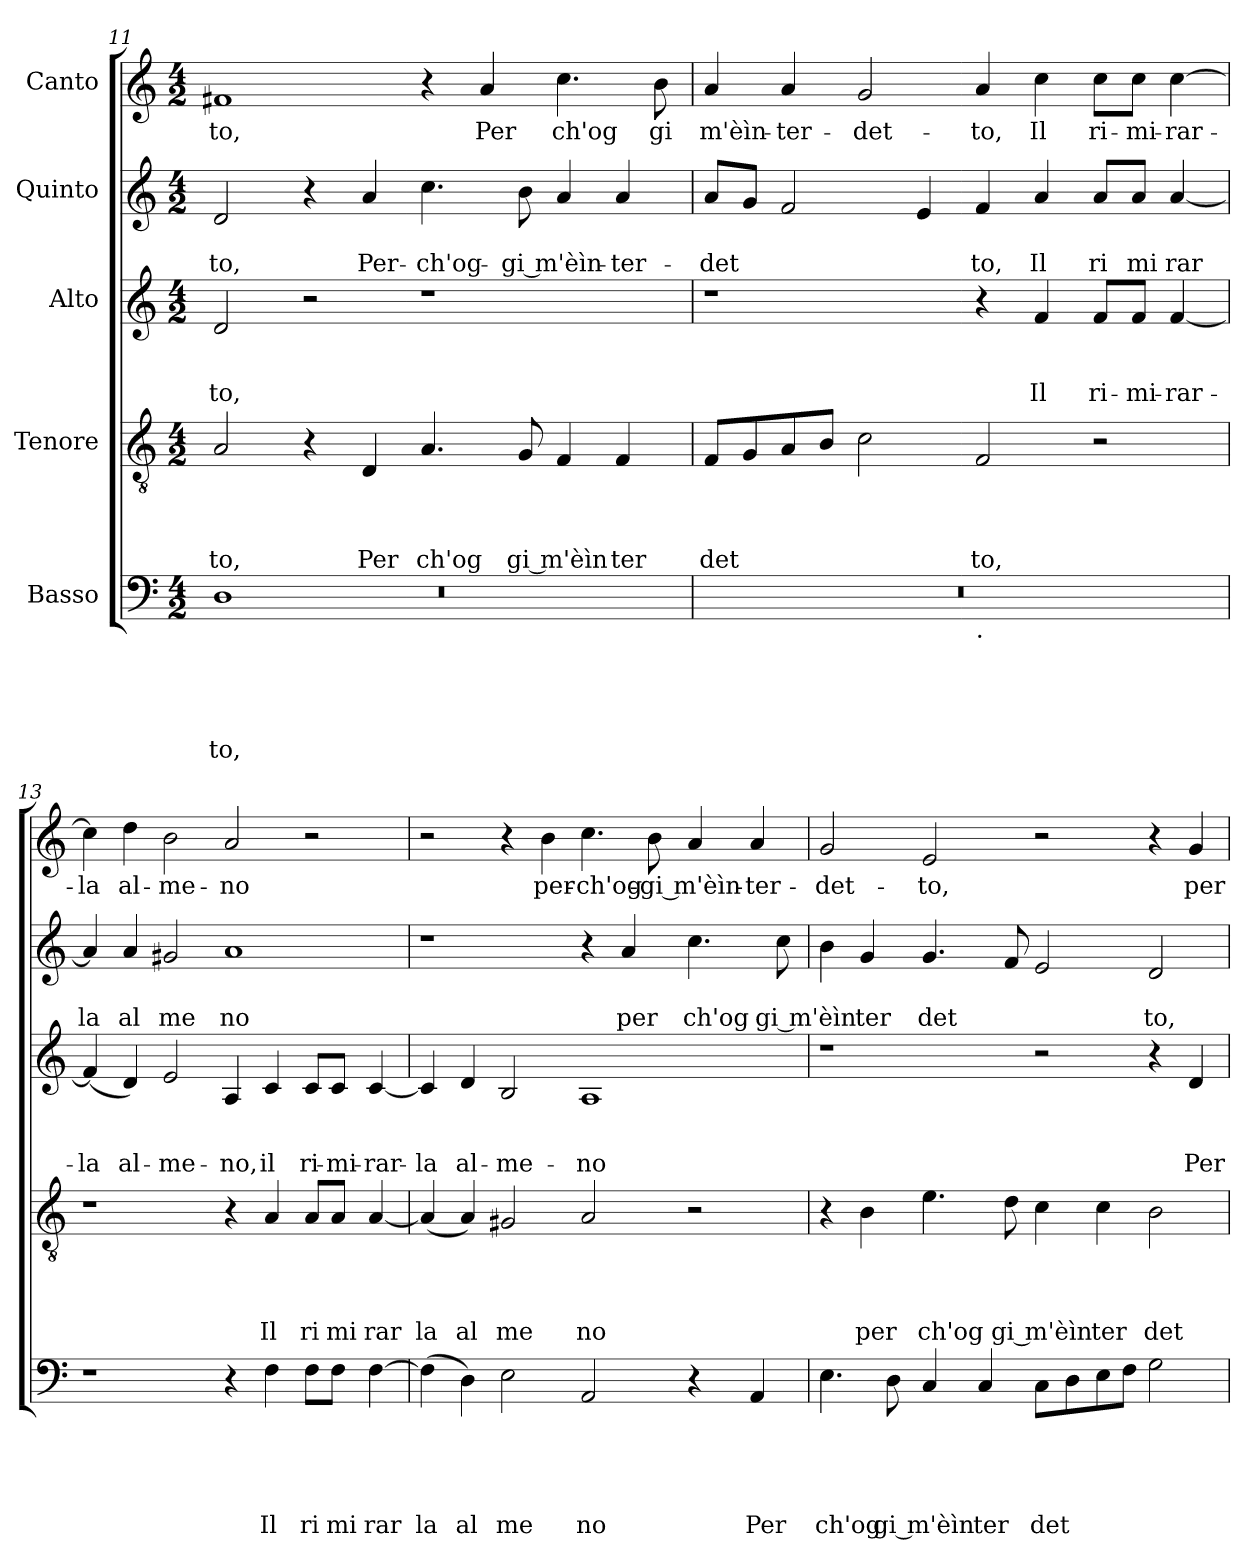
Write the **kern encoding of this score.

**kern	**text	**text	**text	**text	**text	**kern	**text	**text	**text	**text	**kern	**text	**text	**text	**kern	**text	**text	**kern	**text
*part5	*part5	*part5	*part5	*part5	*part5	*part4	*part4	*part4	*part4	*part4	*part3	*part3	*part3	*part3	*part2	*part2	*part2	*part1	*part1
*staff5	*staff5	*staff5	*staff5	*staff5	*staff5	*staff4	*staff4	*staff4	*staff4	*staff4	*staff3	*staff3	*staff3	*staff3	*staff2	*staff2	*staff2	*staff1	*staff1
*I"Basso	*	*	*	*	*	*I"Tenore	*	*	*	*	*I"Alto	*	*	*	*I"Quinto	*	*	*I"Canto	*
*clefF4	*	*	*	*	*	*clefGv2	*	*	*	*	*clefG2	*	*	*	*clefG2	*	*	*clefG2	*
*k[]	*	*	*	*	*	*k[]	*	*	*	*	*k[]	*	*	*	*k[]	*	*	*k[]	*
*C:	*	*	*	*	*	*C:	*	*	*	*	*C:	*	*	*	*C:	*	*	*C:	*
*M4/2	*	*	*	*	*	*M4/2	*	*	*	*	*M4/2	*	*	*	*M4/2	*	*	*M4/2	*
=11	=11	=11	=11	=11	=11	=11	=11	=11	=11	=11	=11	=11	=11	=11	=11	=11	=11	=11	=11
*^	*	*	*	*	*	*	*	*	*	*	*	*	*	*	*	*	*	*	*
*	*^	*	*	*	*	*	*	*	*	*	*	*	*	*	*	*	*	*	*	*
!	!	!LO:N:vis=1	!	!	!	!	!LO:LY:b	!	!	!	!	!LO:LY:b	!	!	!	!LO:LY:b	!	!	!LO:LY:b	!	!LO:LY:b
0ryy	1D	0r	.	.	.	.	-to,	2A/	.	.	.	to,	2d/	.	.	-to,	2d/	.	-to,	1f#X	to,
.	.	.	.	.	.	.	.	4r	.	.	.	.	2r	.	.	.	4r	.	.	.	.
!	!	!	!	!	!	!	!	!	!	!	!	!LO:LY:b	!	!	!	!	!	!	!LO:LY:b	!	!
.	.	.	.	.	.	.	.	4D/	.	.	.	Per	.	.	.	.	4a/	.	Per-	.	.
!	!	!	!	!	!	!	!	!	!	!	!	!LO:LY:b	!	!	!	!	!	!	!LO:LY:b	!	!
.	1ryy	.	.	.	.	.	.	4.A/	.	.	.	ch'og	1r	.	.	.	4.cc\	.	-ch'og-	4r	.
!	!	!	!	!	!	!	!	!	!	!	!	!	!	!	!	!	!	!	!	!	!LO:LY:b
.	.	.	.	.	.	.	.	.	.	.	.	.	.	.	.	.	.	.	.	4a/	Per
!	!	!	!	!	!	!	!	!	!	!	!	!LO:LY:b	!	!	!	!	!	!	!LO:LY:b	!	!
.	.	.	.	.	.	.	.	8G/	.	.	.	gi m'èìn	.	.	.	.	8b\	.	-gi m'èìn-	.	.
!	!	!	!	!	!	!	!	!	!	!	!	!	!	!	!	!	!	!	!	!	!LO:LY:b
.	.	.	.	.	.	.	.	4F/	.	.	.	.	.	.	.	.	4a/	.	.	4.cc\	ch'og
!	!	!	!	!	!	!	!	!	!	!	!	!LO:LY:b	!	!	!	!	!	!	!LO:LY:b	!	!
.	.	.	.	.	.	.	.	4F/	.	.	.	ter	.	.	.	.	4a/	.	-ter-	.	.
!	!	!	!	!	!	!	!	!	!	!	!	!	!	!	!	!	!	!	!	!	!LO:LY:b
.	.	.	.	.	.	.	.	.	.	.	.	.	.	.	.	.	.	.	.	8b\	gi
*v	*v	*v	*	*	*	*	*	*	*	*	*	*	*	*	*	*	*	*	*	*	*
!!LO:PB:g=z
=12	=12	=12	=12	=12	=12	=12	=12	=12	=12	=12	=12	=12	=12	=12	=12	=12	=12	=12	=12
!	!	!	!	!	!	!	!	!	!	!LO:LY:b	!	!	!	!	!	!	!LO:LY:b	!	!LO:LY:b
*^	*	*	*	*	*	*	*	*	*	*	*	*	*	*	*	*	*	*	*
0r	1ryy	.	.	.	.	.	8F/L	.	.	.	det	1r	.	.	.	8a/L	.	-det	4a/	m'èìn-
.	.	.	.	.	.	.	8G/	.	.	.	.	.	.	.	.	8g/J	.	.	.	.
!	!	!	!	!	!	!	!	!	!	!	!	!	!	!	!	!	!	!	!	!LO:LY:b
.	.	.	.	.	.	.	8A/	.	.	.	.	.	.	.	.	2f/	.	.	4a/	-ter-
.	.	.	.	.	.	.	8B/J	.	.	.	.	.	.	.	.	.	.	.	.	.
!	!	!	!	!	!	!	!	!	!	!	!	!	!	!	!	!	!	!	!	!LO:LY:b
.	.	.	.	.	.	.	2c\	.	.	.	.	.	.	.	.	.	.	.	2g/	-det-
.	.	.	.	.	.	.	.	.	.	.	.	.	.	.	.	4e/	.	.	.	.
!	!LO:TX:b:t=.	!	!	!	!	!	!	!	!	!	!	!	!	!	!	!	!	!	!	!
!	!	!	!	!	!	!	!	!	!	!	!LO:LY:b	!	!	!	!	!	!	!LO:LY:b	!	!LO:LY:b
.	1ryy	.	.	.	.	.	2F/	.	.	.	to,	4r	.	.	.	4f/	.	to,	4a/	-to,
!	!	!	!	!	!	!	!	!	!	!	!	!	!	!	!LO:LY:b	!	!	!LO:LY:b	!	!LO:LY:b
.	.	.	.	.	.	.	.	.	.	.	.	4f/	.	.	Il	4a/	.	Il	4cc\	Il
!	!	!	!	!	!	!	!	!	!	!	!	!	!	!	!LO:LY:b	!	!	!LO:LY:b	!	!LO:LY:b
.	.	.	.	.	.	.	2r	.	.	.	.	8f/L	.	.	ri-	8a/L	.	ri	8cc\L	ri-
!	!	!	!	!	!	!	!	!	!	!	!	!	!	!	!LO:LY:b	!	!	!LO:LY:b	!	!LO:LY:b
.	.	.	.	.	.	.	.	.	.	.	.	8f/J	.	.	-mi-	8a/J	.	mi	8cc\J	-mi-
!	!	!	!	!	!	!	!	!	!	!	!	!	!	!	!LO:LY:b	!	!	!LO:LY:b	!	!LO:LY:b
.	.	.	.	.	.	.	.	.	.	.	.	[<4f/	.	.	-rar-	[<4a/	.	rar	[>4cc\	-rar-
=13	=13	=13	=13	=13	=13	=13	=13	=13	=13	=13	=13	=13	=13	=13	=13	=13	=13	=13	=13	=13
!	!	!	!	!	!	!	!	!	!	!	!	!	!	!	!LO:LY:b	!	!	!LO:LY:b	!	!LO:LY:b
*v	*v	*	*	*	*	*	*	*	*	*	*	*	*	*	*	*	*	*	*	*
1r	.	.	.	.	.	1r	.	.	.	.	(4f/]	.	.	-la	4a/]	.	la	4cc\]	-la
!	!	!	!	!	!	!	!	!	!	!	!	!	!	!LO:LY:b	!	!	!LO:LY:b	!	!LO:LY:b
.	.	.	.	.	.	.	.	.	.	.	4d/)	.	.	al-	4a/	.	al	4dd\	al-
!	!	!	!	!	!	!	!	!	!	!	!	!	!	!LO:LY:b	!	!	!LO:LY:b	!	!LO:LY:b
.	.	.	.	.	.	.	.	.	.	.	2e/	.	.	-me-	2g#X/	.	me	2b\	-me-
!	!	!	!	!	!	!	!	!	!	!	!	!	!	!LO:LY:b	!	!	!LO:LY:b	!	!LO:LY:b
4r	.	.	.	.	.	4r	.	.	.	.	4A/	.	.	-no,	1a	.	no	2a/	-no
!	!	!	!	!	!LO:LY:b	!	!	!	!	!LO:LY:b	!	!	!	!LO:LY:b	!	!	!	!	!
4F\	.	.	.	.	Il	4A/	.	.	.	Il	4c/	.	.	il	.	.	.	.	.
!	!	!	!	!	!LO:LY:b	!	!	!	!	!LO:LY:b	!	!	!	!LO:LY:b	!	!	!	!	!
8F\L	.	.	.	.	ri	8A/L	.	.	.	ri	8c/L	.	.	ri-	.	.	.	2r	.
!	!	!	!	!	!LO:LY:b	!	!	!	!	!LO:LY:b	!	!	!	!LO:LY:b	!	!	!	!	!
8F\J	.	.	.	.	mi	8A/J	.	.	.	mi	8c/J	.	.	-mi-	.	.	.	.	.
!	!	!	!	!	!LO:LY:b	!	!	!	!	!LO:LY:b	!	!	!	!LO:LY:b	!	!	!	!	!
[>4F\	.	.	.	.	rar	[<4A/	.	.	.	rar	[<4c/	.	.	-rar-	.	.	.	.	.
=14	=14	=14	=14	=14	=14	=14	=14	=14	=14	=14	=14	=14	=14	=14	=14	=14	=14	=14	=14
!	!	!	!	!	!LO:LY:b	!	!	!	!	!LO:LY:b	!	!	!	!LO:LY:b	!	!	!	!	!
(>4F\]	.	.	.	.	la	(4A/]	.	.	.	la	4c/]	.	.	-la	1r	.	.	2r	.
!	!	!	!	!	!LO:LY:b	!	!	!	!	!LO:LY:b	!	!	!	!LO:LY:b	!	!	!	!	!
4D\)	.	.	.	.	al	4A/)	.	.	.	al	4d/	.	.	al-	.	.	.	.	.
!	!	!	!	!	!LO:LY:b	!	!	!	!	!LO:LY:b	!	!	!	!LO:LY:b	!	!	!	!	!
2E\	.	.	.	.	me	2G#X/	.	.	.	me	2B/	.	.	-me-	.	.	.	4r	.
!	!	!	!	!	!	!	!	!	!	!	!	!	!	!	!	!	!	!	!LO:LY:b
.	.	.	.	.	.	.	.	.	.	.	.	.	.	.	.	.	.	4b\	per-
!	!	!	!	!	!LO:LY:b	!	!	!	!	!LO:LY:b	!	!	!	!LO:LY:b	!	!	!	!	!LO:LY:b
2AA/	.	.	.	.	no	2A/	.	.	.	no	1A	.	.	-no	4r	.	.	4.cc\	-ch'og-
!	!	!	!	!	!	!	!	!	!	!	!	!	!	!	!	!	!LO:LY:b	!	!
.	.	.	.	.	.	.	.	.	.	.	.	.	.	.	4a/	.	per	.	.
!	!	!	!	!	!	!	!	!	!	!	!	!	!	!	!	!	!	!	!LO:LY:b
.	.	.	.	.	.	.	.	.	.	.	.	.	.	.	.	.	.	8b\	-gi m'èìn-
!	!	!	!	!	!	!	!	!	!	!	!	!	!	!	!	!	!LO:LY:b	!	!
4r	.	.	.	.	.	2r	.	.	.	.	.	.	.	.	4.cc\	.	ch'og	4a/	.
!	!	!	!	!	!LO:LY:b	!	!	!	!	!	!	!	!	!	!	!	!	!	!LO:LY:b
4AA/	.	.	.	.	Per	.	.	.	.	.	.	.	.	.	.	.	.	4a/	-ter-
!	!	!	!	!	!	!	!	!	!	!	!	!	!	!	!	!	!LO:LY:b	!	!
.	.	.	.	.	.	.	.	.	.	.	.	.	.	.	8cc\	.	gi m'èìn	.	.
=15	=15	=15	=15	=15	=15	=15	=15	=15	=15	=15	=15	=15	=15	=15	=15	=15	=15	=15	=15
!	!	!	!	!	!LO:LY:b	!	!	!	!	!	!	!	!	!	!	!	!	!	!LO:LY:b
4.E\	.	.	.	.	ch'og	4r	.	.	.	.	1r	.	.	.	4b\	.	.	2g/	-det-
!	!	!	!	!	!	!	!	!	!	!LO:LY:b	!	!	!	!	!	!	!LO:LY:b	!	!
.	.	.	.	.	.	4B\	.	.	.	per	.	.	.	.	4g/	.	ter	.	.
!	!	!	!	!	!LO:LY:b	!	!	!	!	!	!	!	!	!	!	!	!	!	!
8D\	.	.	.	.	gi m'èìn	.	.	.	.	.	.	.	.	.	.	.	.	.	.
!	!	!	!	!	!	!	!	!	!	!LO:LY:b	!	!	!	!	!	!	!LO:LY:b	!	!LO:LY:b
4C/	.	.	.	.	.	4.e\	.	.	.	ch'og	.	.	.	.	4.g/	.	det	2e/	-to,
!	!	!	!	!	!LO:LY:b	!	!	!	!	!	!	!	!	!	!	!	!	!	!
4C/	.	.	.	.	ter	.	.	.	.	.	.	.	.	.	.	.	.	.	.
!	!	!	!	!	!	!	!	!	!	!LO:LY:b	!	!	!	!	!	!	!	!	!
.	.	.	.	.	.	8d\	.	.	.	gi m'èìn	.	.	.	.	8f/	.	.	.	.
!	!	!	!	!	!LO:LY:b	!	!	!	!	!	!	!	!	!	!	!	!	!	!
8C\L	.	.	.	.	det	4c\	.	.	.	.	2r	.	.	.	2e/	.	.	2r	.
8D\	.	.	.	.	.	.	.	.	.	.	.	.	.	.	.	.	.	.	.
!	!	!	!	!	!	!	!	!	!	!LO:LY:b	!	!	!	!	!	!	!	!	!
8E\	.	.	.	.	.	4c\	.	.	.	ter	.	.	.	.	.	.	.	.	.
8F\J	.	.	.	.	.	.	.	.	.	.	.	.	.	.	.	.	.	.	.
!	!	!	!	!	!	!	!	!	!	!LO:LY:b	!	!	!	!	!	!	!LO:LY:b	!	!
2G\	.	.	.	.	.	2B\	.	.	.	det	4r	.	.	.	2d/	.	to,	4r	.
!	!	!	!	!	!	!	!	!	!	!	!	!	!	!LO:LY:b	!	!	!	!	!LO:LY:b
.	.	.	.	.	.	.	.	.	.	.	4d/	.	.	Per-	.	.	.	4g/	per-
=	=	=	=	=	=	=	=	=	=	=	=	=	=	=	=	=	=	=	=
*-	*-	*-	*-	*-	*-	*-	*-	*-	*-	*-	*-	*-	*-	*-	*-	*-	*-	*-	*-
